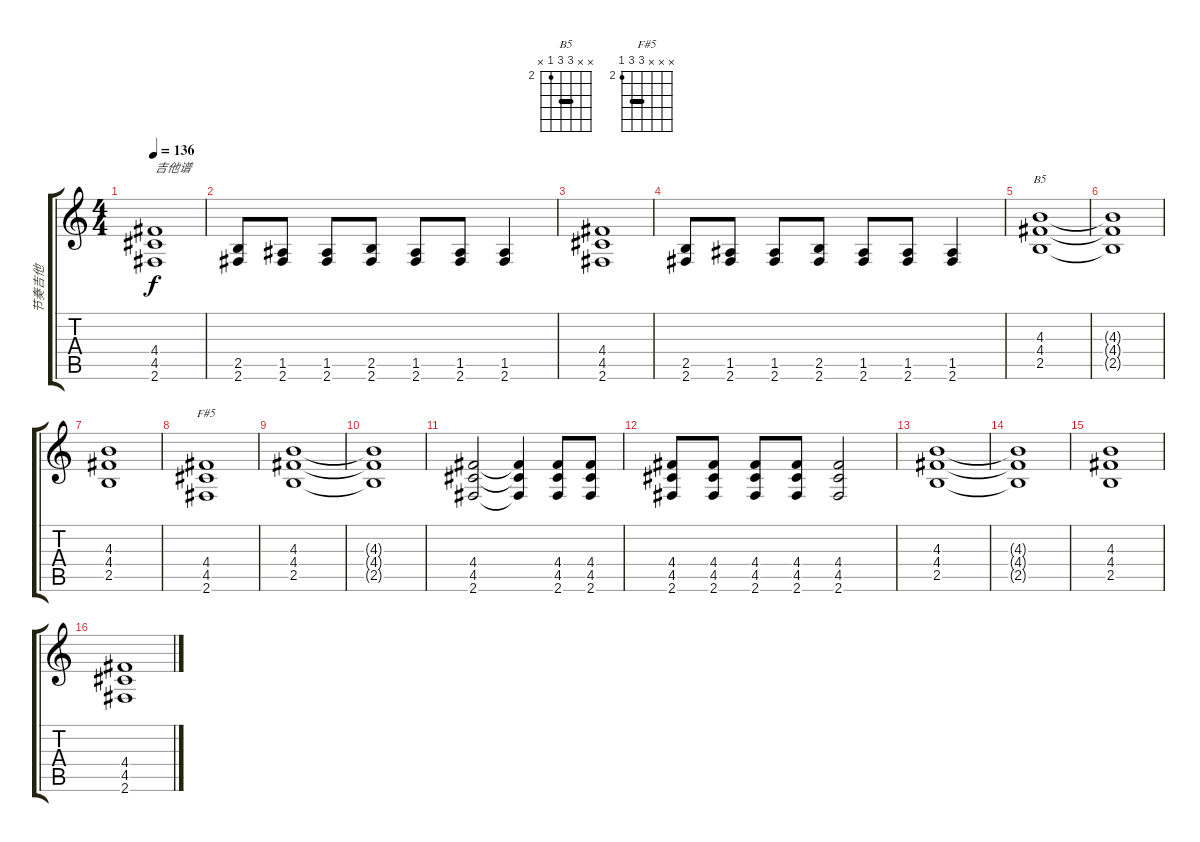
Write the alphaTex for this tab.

\track ("节奏吉他" "节奏吉他") {instrument distortionguitar}
\staff {score tabs}
\tuning (E4 B3 G3 D3 A2 E2) {hide}
\chord ("B5" x x 4 4 2 x) {firstfret 2 barre 4}
\chord ("F#5" x x x 4 4 2) {firstfret 2 barre 4}
\ts (4 4)
\tempo 136
\clef g2
\ks c
(4.4 4.5 2.6).1{txt "吉他谱" dy f} |
(2.5 2.6).8 (1.5 2.6).8 (1.5 2.6).8 (2.5 2.6).8 (1.5 2.6).8 (1.5 2.6).8 (1.5 2.6).4 |
(4.4 4.5 2.6).1 |
(2.5 2.6).8 (1.5 2.6).8 (1.5 2.6).8 (2.5 2.6).8 (1.5 2.6).8 (1.5 2.6).8 (1.5 2.6).4 |
(4.3 4.4 2.5).1{ch "B5"} |
(4.3{t} 4.4{t} 2.5{t}).1 |
(4.3 4.4 2.5).1 |
(4.4 4.5 2.6).1{ch "F#5"} |
(4.3 4.4 2.5).1 |
(4.3{t} 4.4{t} 2.5{t}).1 |
(4.4 4.5 2.6).2 (4.4{t} 4.5{t} 2.6{t}).4 (4.4 4.5 2.6).8 (4.4 4.5 2.6).8 |
(4.4 4.5 2.6).8 (4.4 4.5 2.6).8 (4.4 4.5 2.6).8 (4.4 4.5 2.6).8 (4.4 4.5 2.6).2 |
(4.3 4.4 2.5).1 |
(4.3{t} 4.4{t} 2.5{t}).1 |
(4.3 4.4 2.5).1 |
(4.4 4.5 2.6).1
